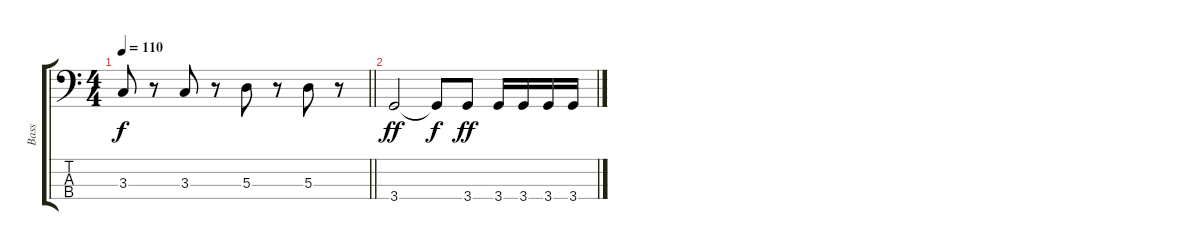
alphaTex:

\track ("Bass" "Bass") {instrument electricbasspick}
\staff {score tabs}
\tuning (G2 D2 A1 E1) {hide}
\ts (4 4)
\tempo 110
\clef f4
\barLineRight lightlight
\ks c
3.3.8{dy f} r.8 3.3.8 r.8 5.3.8 r.8 5.3.8 r.8 |
3.4.2{dy ff} 3.4{t}.8{dy f} 3.4.8{dy ff} 3.4.16 3.4.16 3.4.16 3.4.16
